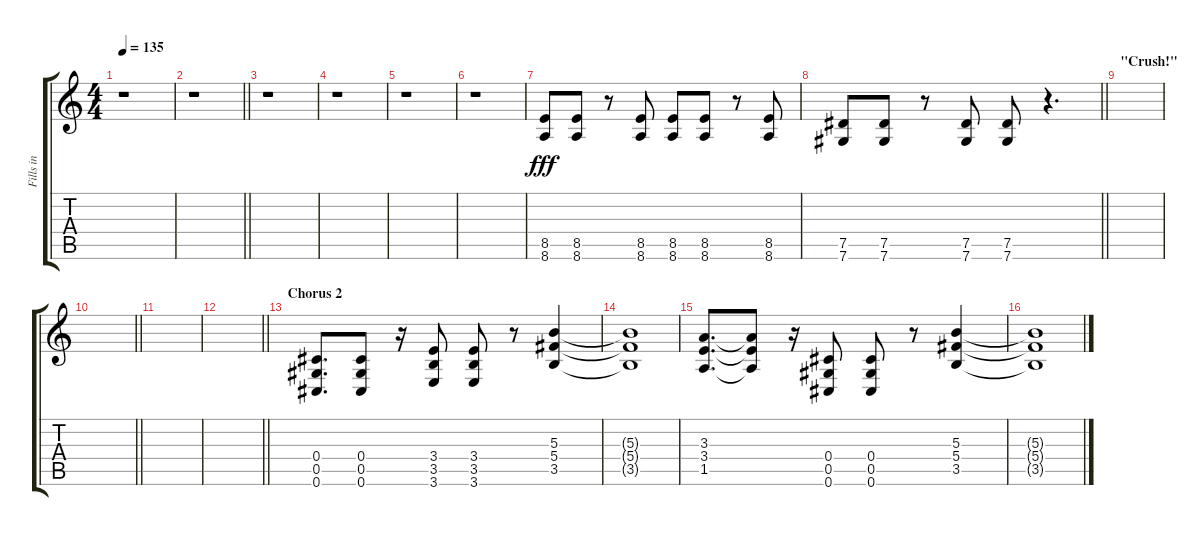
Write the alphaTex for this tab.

\track ("Fills in" "Fills in") {instrument distortionguitar}
\staff {score tabs}
\tuning (Eb4 Bb3 Gb3 Db3 Ab2 Db2) {hide}
\ts (4 4)
\tempo 135
\clef g2
\ks c
r.1{dy fff} |
\barLineRight lightlight
r.1 |
r.1 |
r.1 |
r.1 |
r.1 |
(8.5 8.6).8 (8.5 8.6).8 r.8 (8.5 8.6).8 (8.5 8.6).8 (8.5 8.6).8 r.8 (8.5 8.6).8 |
\barLineRight lightlight
(7.5 7.6).8 (7.5 7.6).8 r.8 (7.5 7.6).8 (7.5 7.6).8 r.4{d} |
\section ("" "\"Crush!\"")
|
\barLineRight lightlight
|
|
\barLineRight lightlight
|
\section ("" "Chorus 2")
(0.4 0.5 0.6).8{d} (0.4 0.5 0.6).8 r.16 (3.4 3.5 3.6).8 (3.4 3.5 3.6).8 r.8 (5.3 5.4 3.5).4 |
(5.3{t} 5.4{t} 3.5{t}).1 |
(3.3 3.4 1.5).8{d} (3.3{t} 3.4{t} 1.5{t}).8 r.16 (0.4 0.5 0.6).8 (0.4 0.5 0.6).8 r.8 (5.3 5.4 3.5).4 |
(5.3{t} 5.4{t} 3.5{t}).1
